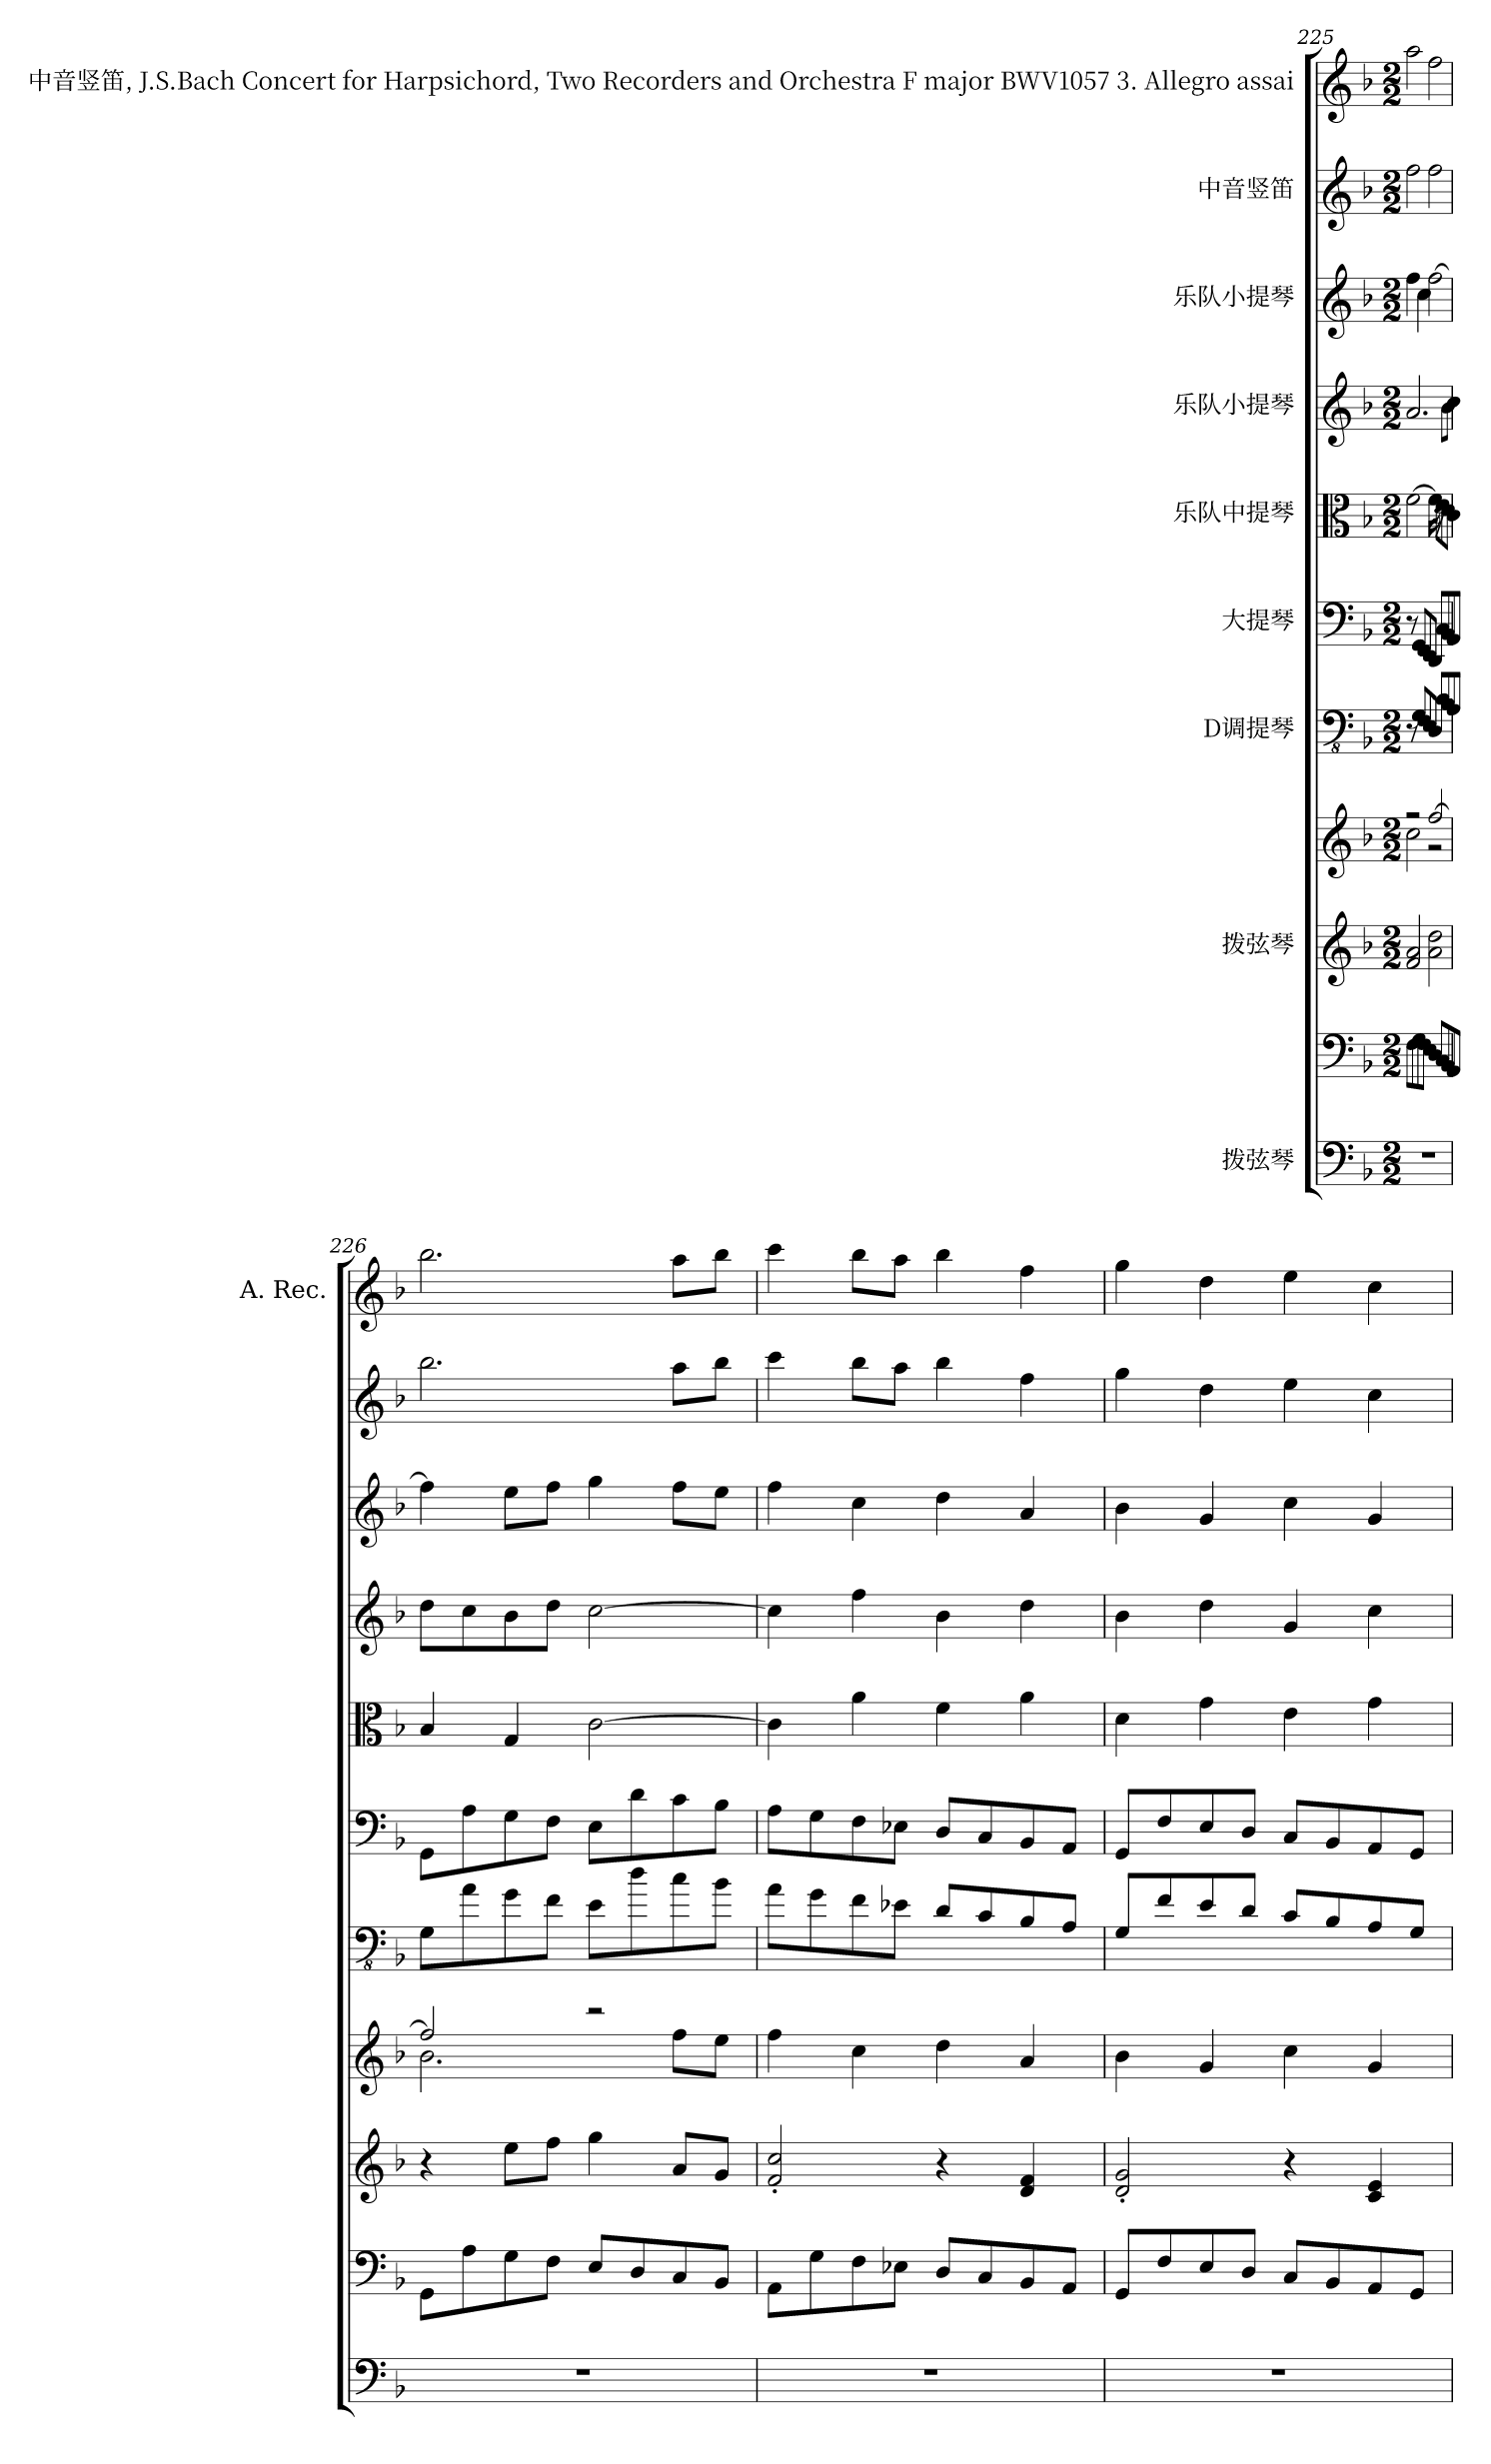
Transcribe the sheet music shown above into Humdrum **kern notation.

**kern	**kern	**kern	**kern	**kern	**kern	**kern	**kern	**kern	**kern	**kern
*part9	*part9	*part8	*part8	*part7	*part6	*part5	*part4	*part3	*part2	*part1
*staff11	*staff10	*staff9	*staff8	*staff7	*staff6	*staff5	*staff4	*staff3	*staff2	*staff1
*I"拨弦琴	*	*I"拨弦琴	*	*I"D调提琴	*I"大提琴	*I"乐队中提琴	*I"乐队小提琴	*I"乐队小提琴	*I"中音竖笛	*I"中音竖笛, J.S.Bach Concert for Harpsichord, Two Recorders and Orchestra F major BWV1057 3. Allegro assai
*	*	*	*	*	*	*	*	*	*	*I'A. Rec.
*clefF4	*clefF4	*clefG2	*clefG2	*clefFv4	*clefF4	*clefC3	*clefG2	*clefG2	*clefG2	*clefG2
*	*	*	*	*ITrd7c12	*	*	*	*	*	*
*k[b-]	*k[b-]	*k[b-]	*k[b-]	*k[b-]	*k[b-]	*k[b-]	*k[b-]	*k[b-]	*k[b-]	*k[b-]
*M2/2	*M2/2	*M2/2	*M2/2	*M2/2	*M2/2	*M2/2	*M2/2	*M2/2	*M2/2	*M2/2
=225	=225	=225	=225	=225	=225	=225	=225	=225	=225	=225
*	*	*	*^	*	*	*	*	*	*	*
1r	8F\L	2f/ 2a/	2r	2cc\	8r	8r	[2f\	2.a/	4ff\	2ff\	2aa\
.	8G\	.	.	.	8GGG/L	8GG/L	.	.	.	.	.
.	8F\	.	.	.	8FFF/	8FF/	.	.	4cc\	.	.
.	8E\J	.	.	.	8EEE/J	8EE/J	.	.	.	.	.
.	8D/L	2a\ 2dd\	[2ff/	2r	8DDD/L	8DD/L	16f\]	.	[2ff\	2ff\	2ff\
.	.	.	.	.	.	.	16r	.	.	.	.
.	8C/	.	.	.	8CC/	8C/	8e\L	.	.	.	.
.	8BB-/	.	.	.	8BBB-/	8BB-/	8d\	8b-\L	.	.	.
.	8AA/J	.	.	.	8AAA/J	8AA/J	8c\J	8cc\J	.	.	.
!!LO:PB:g=z
=226	=226	=226	=226	=226	=226	=226	=226	=226	=226	=226	=226
1r	8GG\L	4r	2ff/]	2.b-\	8GGG\L	8GG\L	4B-/	8dd\L	4ff\]	2.bb-\	2.bb-\
.	8A\	.	.	.	8AA\	8A\	.	8cc\	.	.	.
.	8G\	8ee\L	.	.	8GG\	8G\	4G/	8b-\	8ee\L	.	.
.	8F\J	8ff\J	.	.	8FF\J	8F\J	.	8dd\J	8ff\J	.	.
.	8E/L	4gg\	2r	.	8EE\L	8E\L	[2c\	[2cc\	4gg\	.	.
.	8D/	.	.	.	8D\	8d\	.	.	.	.	.
.	8C/	8a/L	.	8ff\L	8C\	8c\	.	.	8ff\L	8aa\L	8aa\L
.	8BB-/J	8g/J	.	8ee\J	8BB-\J	8B-\J	.	.	8ee\J	8bb-\J	8bb-\J
*	*	*	*v	*v	*	*	*	*	*	*	*
=227	=227	=227	=227	=227	=227	=227	=227	=227	=227	=227
1r	8AA\L	2f/' 2cc/'	4ff\	8AA\L	8A\L	4c\]	4cc\]	4ff\	4ccc\	4ccc\
.	8G\	.	.	8GG\	8G\	.	.	.	.	.
.	8F\	.	4cc\	8FF\	8F\	4a\	4ff\	4cc\	8bb-\L	8bb-\L
.	8E-X\J	.	.	8EE-X\J	8E-X\J	.	.	.	8aa\J	8aa\J
.	8D/L	4r	4dd\	8DD/L	8D/L	4f\	4b-\	4dd\	4bb-\	4bb-\
.	8C/	.	.	8CC/	8C/	.	.	.	.	.
.	8BB-/	4d/ 4f/	4a/	8BBB-/	8BB-/	4a\	4dd\	4a/	4ff\	4ff\
.	8AA/J	.	.	8AAA/J	8AA/J	.	.	.	.	.
=228	=228	=228	=228	=228	=228	=228	=228	=228	=228	=228
1r	8GG/L	2d/' 2g/'	4b-\	8GGG/L	8GG/L	4d\	4b-\	4b-\	4gg\	4gg\
.	8F/	.	.	8FF/	8F/	.	.	.	.	.
.	8E/	.	4g/	8EE/	8E/	4g\	4dd\	4g/	4dd\	4dd\
.	8D/J	.	.	8DD/J	8D/J	.	.	.	.	.
.	8C/L	4r	4cc\	8CC/L	8C/L	4e\	4g/	4cc\	4ee\	4ee\
.	8BB-/	.	.	8BBB-/	8BB-/	.	.	.	.	.
.	8AA/	4c/ 4e/	4g/	8AAA/	8AA/	4g\	4cc\	4g/	4cc\	4cc\
.	8GG/J	.	.	8GGG/J	8GG/J	.	.	.	.	.
=	=	=	=	=	=	=	=	=	=	=
*-	*-	*-	*-	*-	*-	*-	*-	*-	*-	*-
